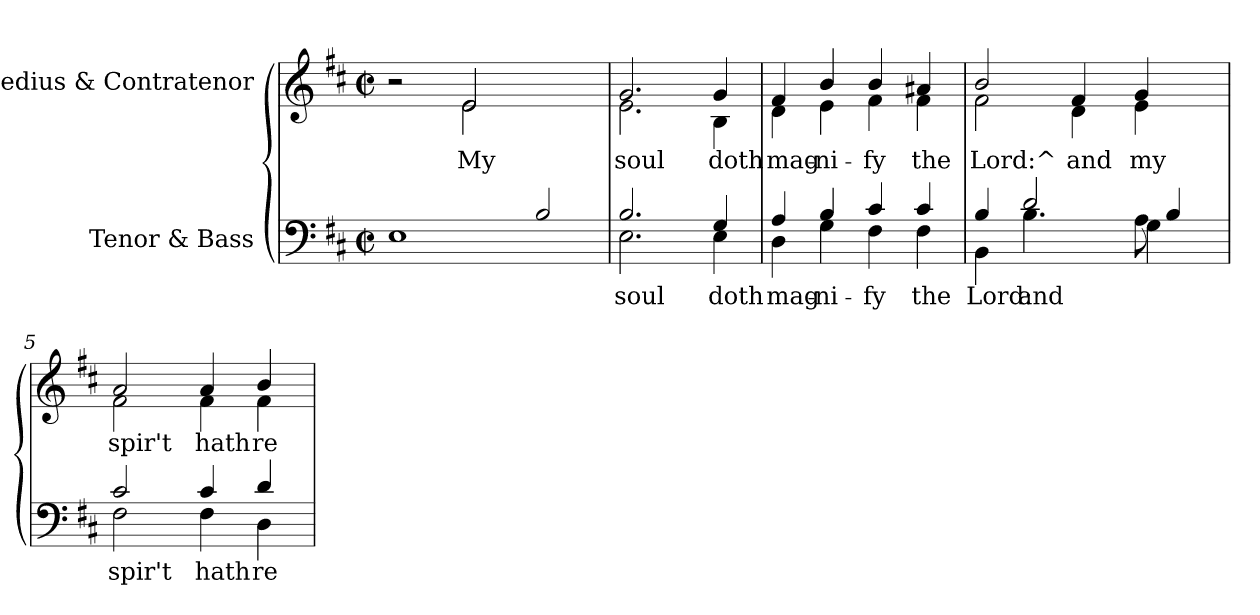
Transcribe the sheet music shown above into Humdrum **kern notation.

**kern	**text	**kern	**text
*part2	*part2	*part1	*part1
*staff2	*staff2	*staff1	*staff1
*I"Tenor &  Bass	*	*I"Medius &  Contratenor	*
!!LO:PB:g=z
*stria5	*	*stria5	*
*clefF4	*	*clefG2	*
*k[f#c#]	*	*k[f#c#]	*
*D:	*	*D:	*
*M2/2	*	*M2/2	*
*met(c|)	*	*met(c|)	*
=1	=1	=1	=1
*	*	*^	*
1E	.	2r	2ryy	.
!	!	!	!	!LO:LY:b:cj
.	.	2e/	2e\	My
!	!LO:LY:b:cj	!	!	!
2B/	.	2ryy	2ryy	.
=2	=2	=2	=2	=2
*^	*	*	*	*
!	!	!LO:LY:b:cj	!	!	!LO:LY:b:cj
2.B/	2.E\	soul	2.g/	2.e\	soul
!	!	!LO:LY:b:cj	!	!	!LO:LY:b:cj
4G/	4E\	doth	4g/	4B\	doth
=3	=3	=3	=3	=3	=3
!	!	!LO:LY:b:cj	!	!	!LO:LY:b:cj
4A/	4D\	mag-	4f#/	4d\	mag-
!	!	!LO:LY:b:cj	!	!	!LO:LY:b:cj
4B/	4G\	-ni-	4b/	4e\	-ni-
!	!	!LO:LY:b:cj	!	!	!LO:LY:b:cj
4c#/	4F#\	-fy	4b/	4f#\	-fy
!	!	!LO:LY:b:cj	!	!	!LO:LY:b:cj
4c#/	4F#\	the	4a#X/	4f#\	the
=4	=4	=4	=4	=4	=4
!	!	!LO:LY:b:cj	!	!	!LO:LY:b:cj
4B/	4BB\	Lord:	2b/	2f#\	Lord:^
!	!	!LO:LY:b:cj	!	!	!
2d/	4.B\	and	.	.	.
!	!	!	!	!	!LO:LY:b:cj
.	.	.	4f#/	4d\	and
.	8ryy	.	.	.	.
!	!	!LO:LY:b:cj	!	!	!
!	!	!LO:LY:b:cj	!	!	!LO:LY:b:cj
(<8A\	4G\)	.	4g/	4e\	my
4B/	.	.	.	.	.
.	8ryy	.	8ryy	8ryy	.
=5	=5	=5	=5	=5	=5
!	!	!LO:LY:b:cj	!	!	!LO:LY:b:cj
2c#/	2F#\	spir't	2a/	2f#\	spir't
!	!	!LO:LY:b:cj	!	!	!LO:LY:b:cj
4c#/	4F#\	hath	4a/	4f#\	hath
!	!	!LO:LY:b:cj	!	!	!LO:LY:b:cj
4d/	4D\	re-	4b/	4f#\	re-
*v	*v	*	*	*	*
*	*	*v	*v	*
=	=	=	=
*-	*-	*-	*-
